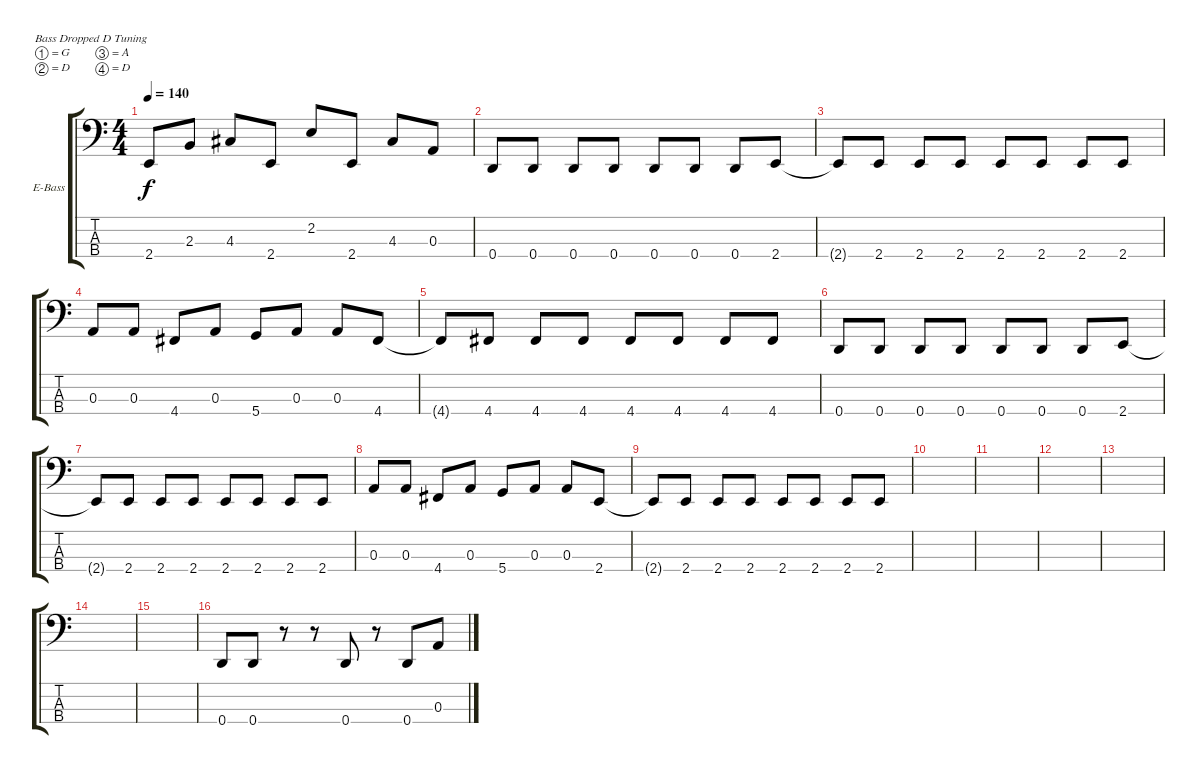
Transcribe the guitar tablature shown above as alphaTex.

\bracketExtendMode groupsimilarinstruments
\firstSystemTrackNameOrientation horizontal
\otherSystemsTrackNameOrientation horizontal
\track ("Bass" "E-Bass") {instrument electricbassfinger}
\staff {score tabs}
\tuning (G2 D2 A1 D1)
\ts (4 4)
\tempo 140
\clef f4
\ks c
2.4{t}.8{dy f} 2.3.8 4.3.8 2.4.8 2.2.8 2.4.8 4.3.8 0.3.8 |
0.4.8 0.4.8 0.4.8 0.4.8 0.4.8 0.4.8 0.4.8 2.4.8 |
2.4{t}.8 2.4.8 2.4.8 2.4.8 2.4.8 2.4.8 2.4.8 2.4.8 |
0.3.8 0.3.8 4.4.8 0.3.8 5.4.8 0.3.8 0.3.8 4.4.8 |
4.4{t}.8 4.4.8 4.4.8 4.4.8 4.4.8 4.4.8 4.4.8 4.4.8 |
0.4.8 0.4.8 0.4.8 0.4.8 0.4.8 0.4.8 0.4.8 2.4.8 |
2.4{t}.8 2.4.8 2.4.8 2.4.8 2.4.8 2.4.8 2.4.8 2.4.8 |
0.3.8 0.3.8 4.4.8 0.3.8 5.4.8 0.3.8 0.3.8 2.4.8 |
2.4{t}.8 2.4.8 2.4.8 2.4.8 2.4.8 2.4.8 2.4.8 2.4.8 |
|
|
|
|
|
|
0.4.8 0.4.8 r.8 r.8 0.4.8 r.8 0.4.8 0.3.8
